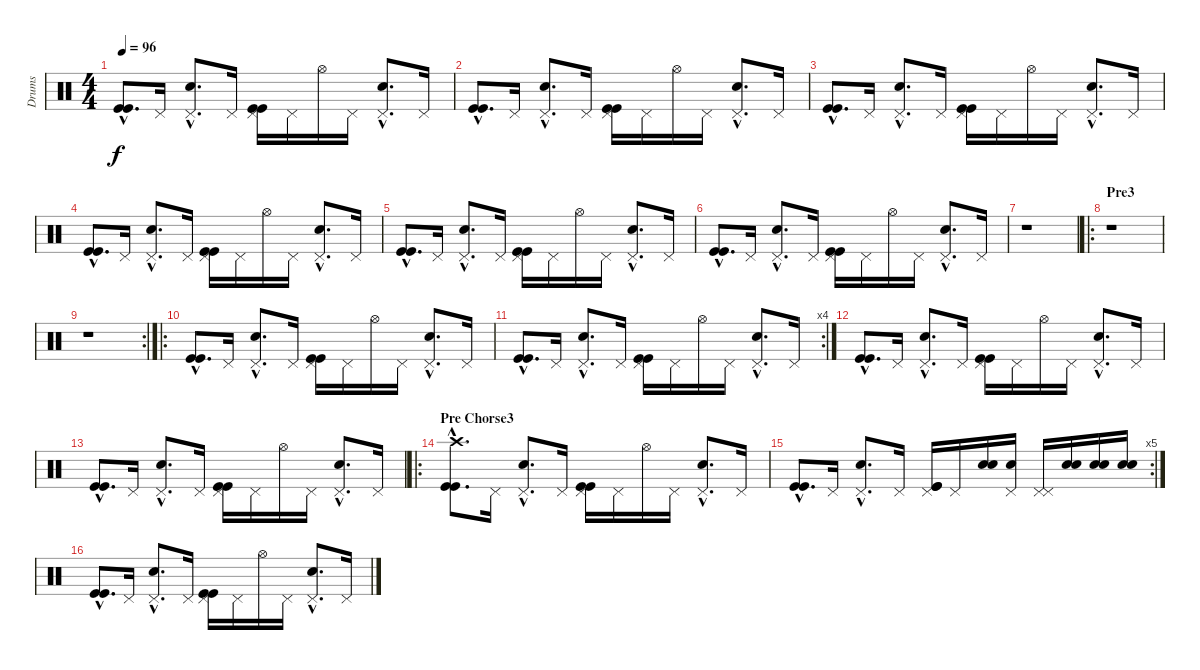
\track ("Drums" "Drums") {instrument percussion}
\staff {score}
\articulation defaults
\ts (4 4)
\tempo 96
\clef neutral
\ks c
("Kick (hit)"{hac} "Kick (hit)"{hac}).8{d dy f} "Pedal Hi-Hat (hit)".16 ("Pedal Hi-Hat (hit)"{hac} "Electric Snare (hit)"{hac}).8{d} "Pedal Hi-Hat (hit)".16 ("Pedal Hi-Hat (hit)" "Kick (hit)" "Kick (hit)").16 "Pedal Hi-Hat (hit)".16 "Hi-Hat (open)".16 "Pedal Hi-Hat (hit)".16 ("Pedal Hi-Hat (hit)"{hac} "Electric Snare (hit)"{hac}).8{d} "Pedal Hi-Hat (hit)".16 |
("Kick (hit)"{hac} "Kick (hit)"{hac}).8{d} "Pedal Hi-Hat (hit)".16 ("Pedal Hi-Hat (hit)"{hac} "Electric Snare (hit)"{hac}).8{d} "Pedal Hi-Hat (hit)".16 ("Pedal Hi-Hat (hit)" "Kick (hit)" "Kick (hit)").16 "Pedal Hi-Hat (hit)".16 "Hi-Hat (open)".16 "Pedal Hi-Hat (hit)".16 ("Pedal Hi-Hat (hit)"{hac} "Electric Snare (hit)"{hac}).8{d} "Pedal Hi-Hat (hit)".16 |
("Kick (hit)"{hac} "Kick (hit)"{hac}).8{d} "Pedal Hi-Hat (hit)".16 ("Pedal Hi-Hat (hit)"{hac} "Electric Snare (hit)"{hac}).8{d} "Pedal Hi-Hat (hit)".16 ("Pedal Hi-Hat (hit)" "Kick (hit)" "Kick (hit)").16 "Pedal Hi-Hat (hit)".16 "Hi-Hat (open)".16 "Pedal Hi-Hat (hit)".16 ("Pedal Hi-Hat (hit)"{hac} "Electric Snare (hit)"{hac}).8{d} "Pedal Hi-Hat (hit)".16 |
("Kick (hit)"{hac} "Kick (hit)"{hac}).8{d} "Pedal Hi-Hat (hit)".16 ("Pedal Hi-Hat (hit)"{hac} "Electric Snare (hit)"{hac}).8{d} "Pedal Hi-Hat (hit)".16 ("Pedal Hi-Hat (hit)" "Kick (hit)" "Kick (hit)").16 "Pedal Hi-Hat (hit)".16 "Hi-Hat (open)".16 "Pedal Hi-Hat (hit)".16 ("Pedal Hi-Hat (hit)"{hac} "Electric Snare (hit)"{hac}).8{d} "Pedal Hi-Hat (hit)".16 |
("Kick (hit)"{hac} "Kick (hit)"{hac}).8{d} "Pedal Hi-Hat (hit)".16 ("Pedal Hi-Hat (hit)"{hac} "Electric Snare (hit)"{hac}).8{d} "Pedal Hi-Hat (hit)".16 ("Pedal Hi-Hat (hit)" "Kick (hit)" "Kick (hit)").16 "Pedal Hi-Hat (hit)".16 "Hi-Hat (open)".16 "Pedal Hi-Hat (hit)".16 ("Pedal Hi-Hat (hit)"{hac} "Electric Snare (hit)"{hac}).8{d} "Pedal Hi-Hat (hit)".16 |
("Kick (hit)"{hac} "Kick (hit)"{hac}).8{d} "Pedal Hi-Hat (hit)".16 ("Pedal Hi-Hat (hit)"{hac} "Electric Snare (hit)"{hac}).8{d} "Pedal Hi-Hat (hit)".16 ("Pedal Hi-Hat (hit)" "Kick (hit)" "Kick (hit)").16 "Pedal Hi-Hat (hit)".16 "Hi-Hat (open)".16 "Pedal Hi-Hat (hit)".16 ("Pedal Hi-Hat (hit)"{hac} "Electric Snare (hit)"{hac}).8{d} "Pedal Hi-Hat (hit)".16 |
r.1 |
\ro
\section ("" "Pre3")
r.1 |
\rc 2
r.1 |
\ro
("Kick (hit)"{hac} "Kick (hit)"{hac}).8{d} "Pedal Hi-Hat (hit)".16 ("Pedal Hi-Hat (hit)"{hac} "Electric Snare (hit)"{hac}).8{d} "Pedal Hi-Hat (hit)".16 ("Pedal Hi-Hat (hit)" "Kick (hit)" "Kick (hit)").16 "Pedal Hi-Hat (hit)".16 "Hi-Hat (open)".16 "Pedal Hi-Hat (hit)".16 ("Pedal Hi-Hat (hit)"{hac} "Electric Snare (hit)"{hac}).8{d} "Pedal Hi-Hat (hit)".16 |
\rc 4
("Kick (hit)"{hac} "Kick (hit)"{hac}).8{d} "Pedal Hi-Hat (hit)".16 ("Pedal Hi-Hat (hit)"{hac} "Electric Snare (hit)"{hac}).8{d} "Pedal Hi-Hat (hit)".16 ("Pedal Hi-Hat (hit)" "Kick (hit)" "Kick (hit)").16 "Pedal Hi-Hat (hit)".16 "Hi-Hat (open)".16 "Pedal Hi-Hat (hit)".16 ("Pedal Hi-Hat (hit)"{hac} "Electric Snare (hit)"{hac}).8{d} "Pedal Hi-Hat (hit)".16 |
("Kick (hit)"{hac} "Kick (hit)"{hac}).8{d} "Pedal Hi-Hat (hit)".16 ("Pedal Hi-Hat (hit)"{hac} "Electric Snare (hit)"{hac}).8{d} "Pedal Hi-Hat (hit)".16 ("Pedal Hi-Hat (hit)" "Kick (hit)" "Kick (hit)").16 "Pedal Hi-Hat (hit)".16 "Hi-Hat (open)".16 "Pedal Hi-Hat (hit)".16 ("Pedal Hi-Hat (hit)"{hac} "Electric Snare (hit)"{hac}).8{d} "Pedal Hi-Hat (hit)".16 |
("Kick (hit)"{hac} "Kick (hit)"{hac}).8{d} "Pedal Hi-Hat (hit)".16 ("Pedal Hi-Hat (hit)"{hac} "Electric Snare (hit)"{hac}).8{d} "Pedal Hi-Hat (hit)".16 ("Pedal Hi-Hat (hit)" "Kick (hit)" "Kick (hit)").16 "Pedal Hi-Hat (hit)".16 "Hi-Hat (open)".16 "Pedal Hi-Hat (hit)".16 ("Pedal Hi-Hat (hit)"{hac} "Electric Snare (hit)"{hac}).8{d} "Pedal Hi-Hat (hit)".16 |
\ro
\section ("" "Pre Chorse3")
("Crash high (hit)"{hac} "Kick (hit)"{hac} "Kick (hit)"{hac}).8{d} "Pedal Hi-Hat (hit)".16 ("Pedal Hi-Hat (hit)"{hac} "Electric Snare (hit)"{hac}).8{d} "Pedal Hi-Hat (hit)".16 ("Pedal Hi-Hat (hit)" "Kick (hit)" "Kick (hit)").16 "Pedal Hi-Hat (hit)".16 "Hi-Hat (open)".16 "Pedal Hi-Hat (hit)".16 ("Pedal Hi-Hat (hit)"{hac} "Electric Snare (hit)"{hac}).8{d} "Pedal Hi-Hat (hit)".16 |
\rc 5
("Kick (hit)"{hac} "Kick (hit)"{hac}).8{d} "Pedal Hi-Hat (hit)".16 ("Pedal Hi-Hat (hit)"{hac} "Electric Snare (hit)"{hac}).8{d} "Pedal Hi-Hat (hit)".16 ("Pedal Hi-Hat (hit)" "Kick (hit)" "Kick (hit)").16 "Pedal Hi-Hat (hit)".16 ("Electric Snare (hit)" "Electric Snare (hit)").16 ("Pedal Hi-Hat (hit)" "Electric Snare (hit)").16 ("Pedal Hi-Hat (hit)" "Pedal Hi-Hat (hit)").16 ("Electric Snare (hit)" "Electric Snare (hit)").16 ("Electric Snare (hit)" "Electric Snare (hit)").16 ("Electric Snare (hit)" "Electric Snare (hit)").16 |
("Kick (hit)"{hac} "Kick (hit)"{hac}).8{d} "Pedal Hi-Hat (hit)".16 ("Pedal Hi-Hat (hit)"{hac} "Electric Snare (hit)"{hac}).8{d} "Pedal Hi-Hat (hit)".16 ("Pedal Hi-Hat (hit)" "Kick (hit)" "Kick (hit)").16 "Pedal Hi-Hat (hit)".16 "Hi-Hat (open)".16 "Pedal Hi-Hat (hit)".16 ("Pedal Hi-Hat (hit)"{hac} "Electric Snare (hit)"{hac}).8{d} "Pedal Hi-Hat (hit)".16
